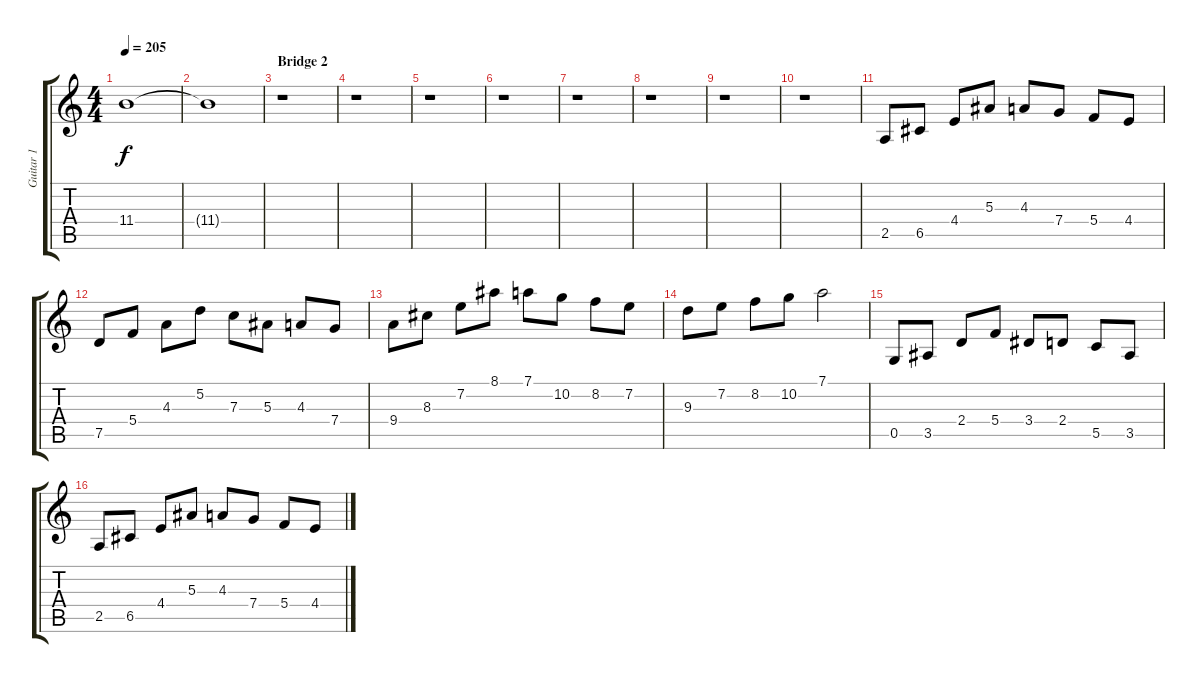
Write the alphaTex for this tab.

\track ("Guitar 1" "Guitar 1") {instrument distortionguitar}
\staff {score tabs}
\tuning (D4 A3 F3 C3 G2 D2) {hide}
\ts (4 4)
\tempo 205
\clef g2
\ks c
11.4.1{dy f} |
11.4{t}.1 |
\section ("" "Bridge 2")
r.1 |
r.1 |
r.1 |
r.1 |
r.1 |
r.1 |
r.1 |
r.1 |
2.5.8 6.5.8 4.4.8 5.3.8 4.3.8 7.4.8 5.4.8 4.4.8 |
7.5.8 5.4.8 4.3.8 5.2.8 7.3.8 5.3.8 4.3.8 7.4.8 |
9.4.8 8.3.8 7.2.8 8.1.8 7.1.8 10.2.8 8.2.8 7.2.8 |
9.3.8 7.2.8 8.2.8 10.2.8 7.1.2 |
0.5.8 3.5.8 2.4.8 5.4.8 3.4.8 2.4.8 5.5.8 3.5.8 |
2.5.8 6.5.8 4.4.8 5.3.8 4.3.8 7.4.8 5.4.8 4.4.8
